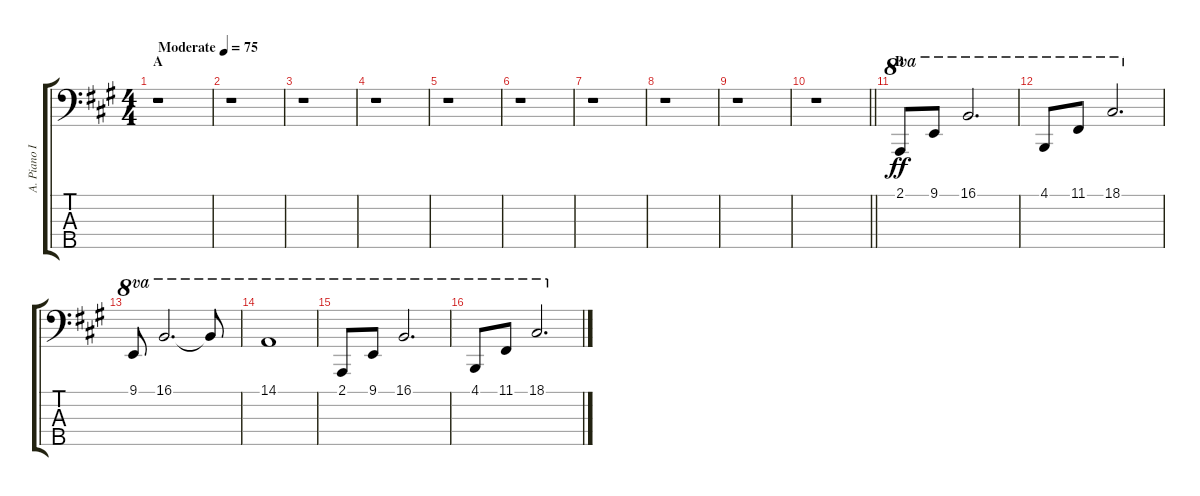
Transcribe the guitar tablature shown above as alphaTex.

\track ("A. Piano I (Left Hand)" "A. Piano I") {instrument acousticgrandpiano}
\staff {score tabs}
\tuning (G2 D2 A1 E1 B0) {hide}
\ts (4 4)
\section ("" "A")
\tempo (75 "Moderate")
\clef f4
\ks a
r.1{dy ff instrument acousticgrandpiano} |
r.1 |
r.1 |
r.1 |
r.1 |
r.1 |
r.1 |
r.1 |
r.1 |
\barLineRight lightlight
r.1 |
\section ("" "B")
2.1.8{ot 8va} 9.1.8{ot 8va} 16.1.2{d ot 8va} |
4.1.8{ot 8va} 11.1.8{ot 8va} 18.1.2{d ot 8va} |
9.1.8{ot 8va} 16.1.2{d ot 8va} 16.1{t}.8{ot 8va} |
14.1.1{ot 8va} |
2.1.8{ot 8va} 9.1.8{ot 8va} 16.1.2{d ot 8va} |
4.1.8{ot 8va} 11.1.8{ot 8va} 18.1.2{d ot 8va}
